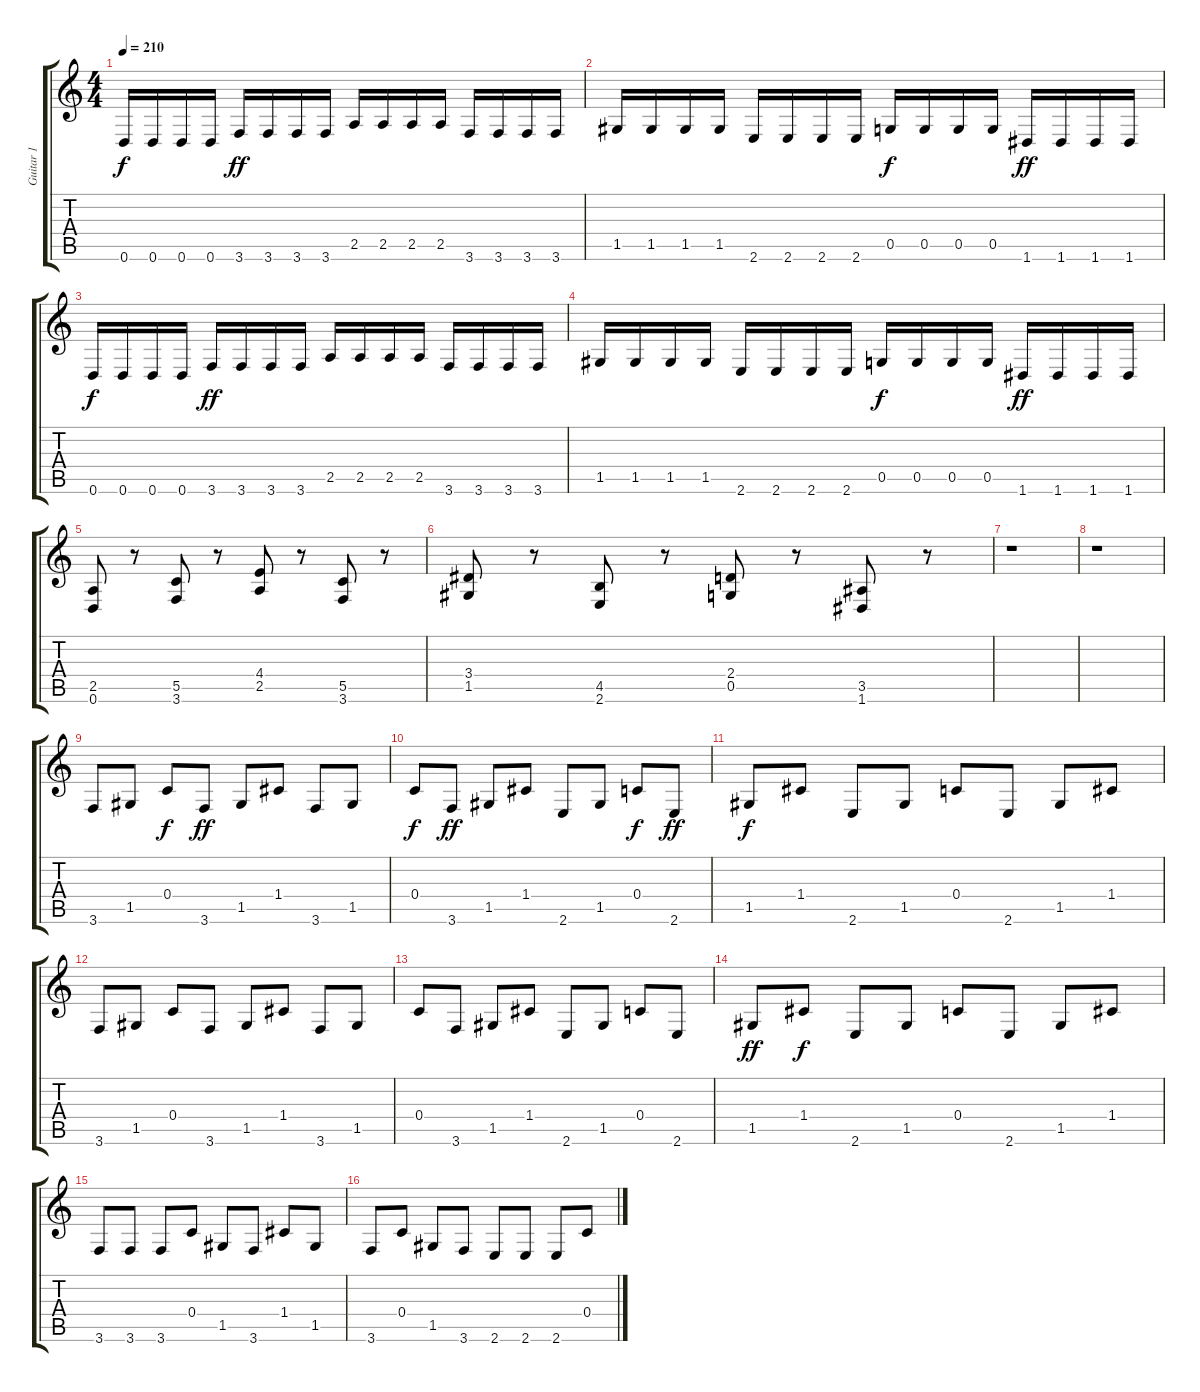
\track ("Guitar 1" "Guitar 1") {instrument distortionguitar}
\staff {score tabs}
\tuning (D4 A3 F3 C3 G2 D2) {hide}
\ts (4 4)
\tempo 210
\clef g2
\ks c
0.6.16{dy f} 0.6.16 0.6.16 0.6.16 3.6.16{dy ff} 3.6.16 3.6.16 3.6.16 2.5.16 2.5.16 2.5.16 2.5.16 3.6.16 3.6.16 3.6.16 3.6.16 |
1.5.16 1.5.16 1.5.16 1.5.16 2.6.16 2.6.16 2.6.16 2.6.16 0.5.16{dy f} 0.5.16 0.5.16 0.5.16 1.6.16{dy ff} 1.6.16 1.6.16 1.6.16 |
0.6.16{dy f} 0.6.16 0.6.16 0.6.16 3.6.16{dy ff} 3.6.16 3.6.16 3.6.16 2.5.16 2.5.16 2.5.16 2.5.16 3.6.16 3.6.16 3.6.16 3.6.16 |
1.5.16 1.5.16 1.5.16 1.5.16 2.6.16 2.6.16 2.6.16 2.6.16 0.5.16{dy f} 0.5.16 0.5.16 0.5.16 1.6.16{dy ff} 1.6.16 1.6.16 1.6.16 |
(2.5 0.6).8 r.8 (5.5 3.6).8 r.8 (4.4 2.5).8 r.8 (5.5 3.6).8 r.8 |
(3.4 1.5).8 r.8 (4.5 2.6).8 r.8 (2.4 0.5).8 r.8 (3.5 1.6).8 r.8 |
r.1 |
r.1 |
3.6.8 1.5.8 0.4.8{dy f} 3.6.8{dy ff} 1.5.8 1.4.8 3.6.8 1.5.8 |
0.4.8{dy f} 3.6.8{dy ff} 1.5.8 1.4.8 2.6.8 1.5.8 0.4.8{dy f} 2.6.8{dy ff} |
1.5.8{dy f} 1.4.8 2.6.8 1.5.8 0.4.8 2.6.8 1.5.8 1.4.8 |
3.6.8 1.5.8 0.4.8 3.6.8 1.5.8 1.4.8 3.6.8 1.5.8 |
0.4.8 3.6.8 1.5.8 1.4.8 2.6.8 1.5.8 0.4.8 2.6.8 |
1.5.8{dy ff} 1.4.8{dy f} 2.6.8 1.5.8 0.4.8 2.6.8 1.5.8 1.4.8 |
3.6.8 3.6.8 3.6.8 0.4.8 1.5.8 3.6.8 1.4.8 1.5.8 |
3.6.8 0.4.8 1.5.8 3.6.8 2.6.8 2.6.8 2.6.8 0.4.8
